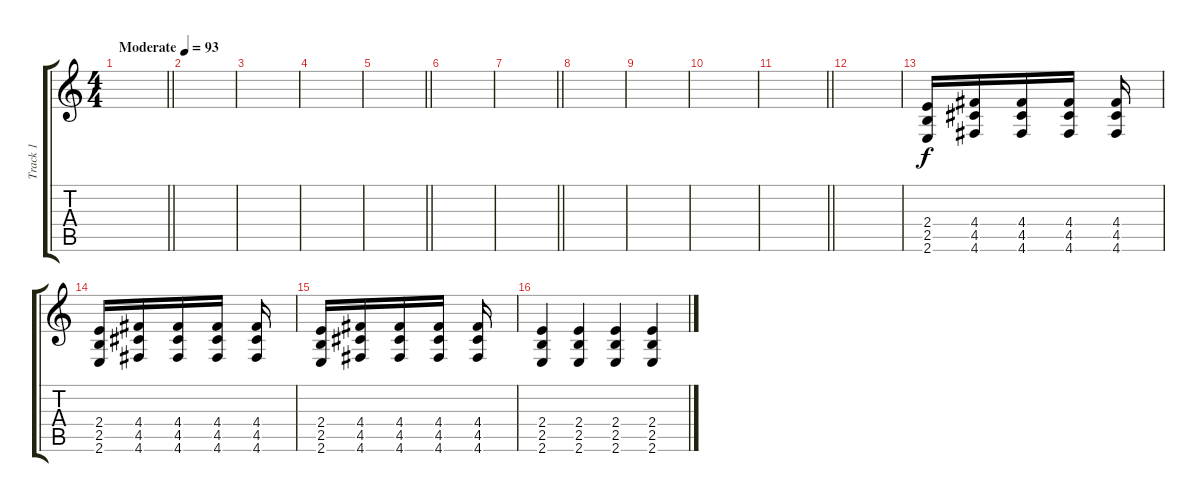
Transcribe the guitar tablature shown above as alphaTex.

\track ("Track 1" "Track 1") {instrument distortionguitar}
\staff {score tabs}
\tuning (E4 B3 G3 D3 A2 D2) {hide}
\ts (4 4)
\tempo (93 "Moderate")
\clef g2
\barLineRight lightlight
\ks c
|
|
|
|
\barLineRight lightlight
|
|
\barLineRight lightlight
|
|
|
|
\barLineRight lightlight
|
|
(2.4 2.5 2.6).16 (4.4 4.5 4.6).16 (4.4 4.5 4.6).16 (4.4 4.5 4.6).16 (4.4 4.5 4.6).16 |
(2.4 2.5 2.6).16 (4.4 4.5 4.6).16 (4.4 4.5 4.6).16 (4.4 4.5 4.6).16 (4.4 4.5 4.6).16 |
(2.4 2.5 2.6).16 (4.4 4.5 4.6).16 (4.4 4.5 4.6).16 (4.4 4.5 4.6).16 (4.4 4.5 4.6).16 |
(2.4 2.5 2.6).4 (2.4 2.5 2.6).4 (2.4 2.5 2.6).4 (2.4 2.5 2.6).4
